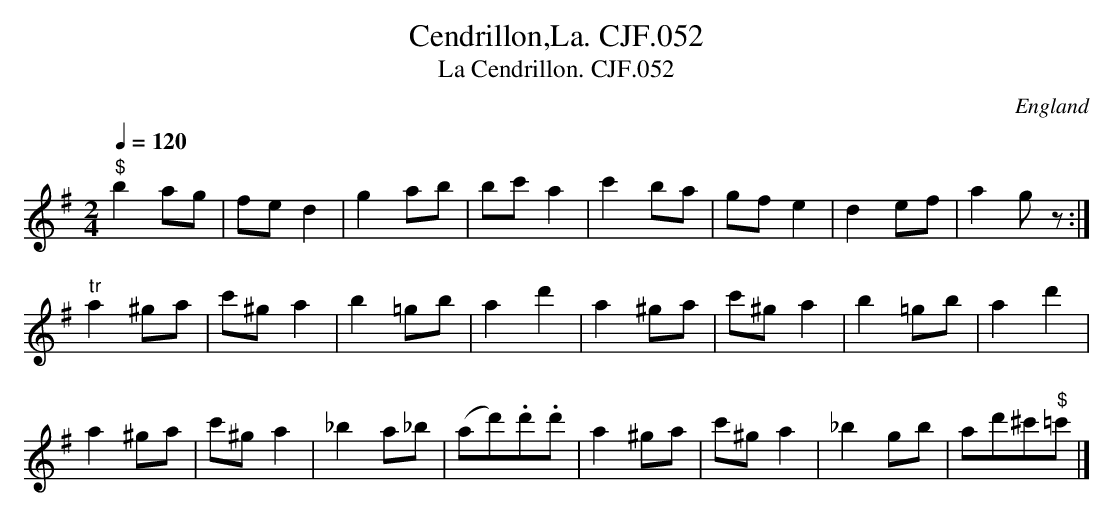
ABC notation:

X:1
T:Cendrillon,La. CJF.052
T:La Cendrillon. CJF.052
O:England
M:2/4
L:1/8
Q:1/4=120
notC:Caraffa
K:G major
"$"b2ag|fed2|g2ab|bc'a2|\
c'2ba|gfe2|d2ef|a2gz:|!
"tr"a2^ga|c'^ga2|b2=gb|a2d'2|\
a2^ga|c'^ga2|b2=gb|a2d'2|!
a2^ga|c'^ga2|_b2a_b|(ad').d'.d'|\
a2^ga|c'^ga2|_b2gb|ad'^c'"$"=c'|]
